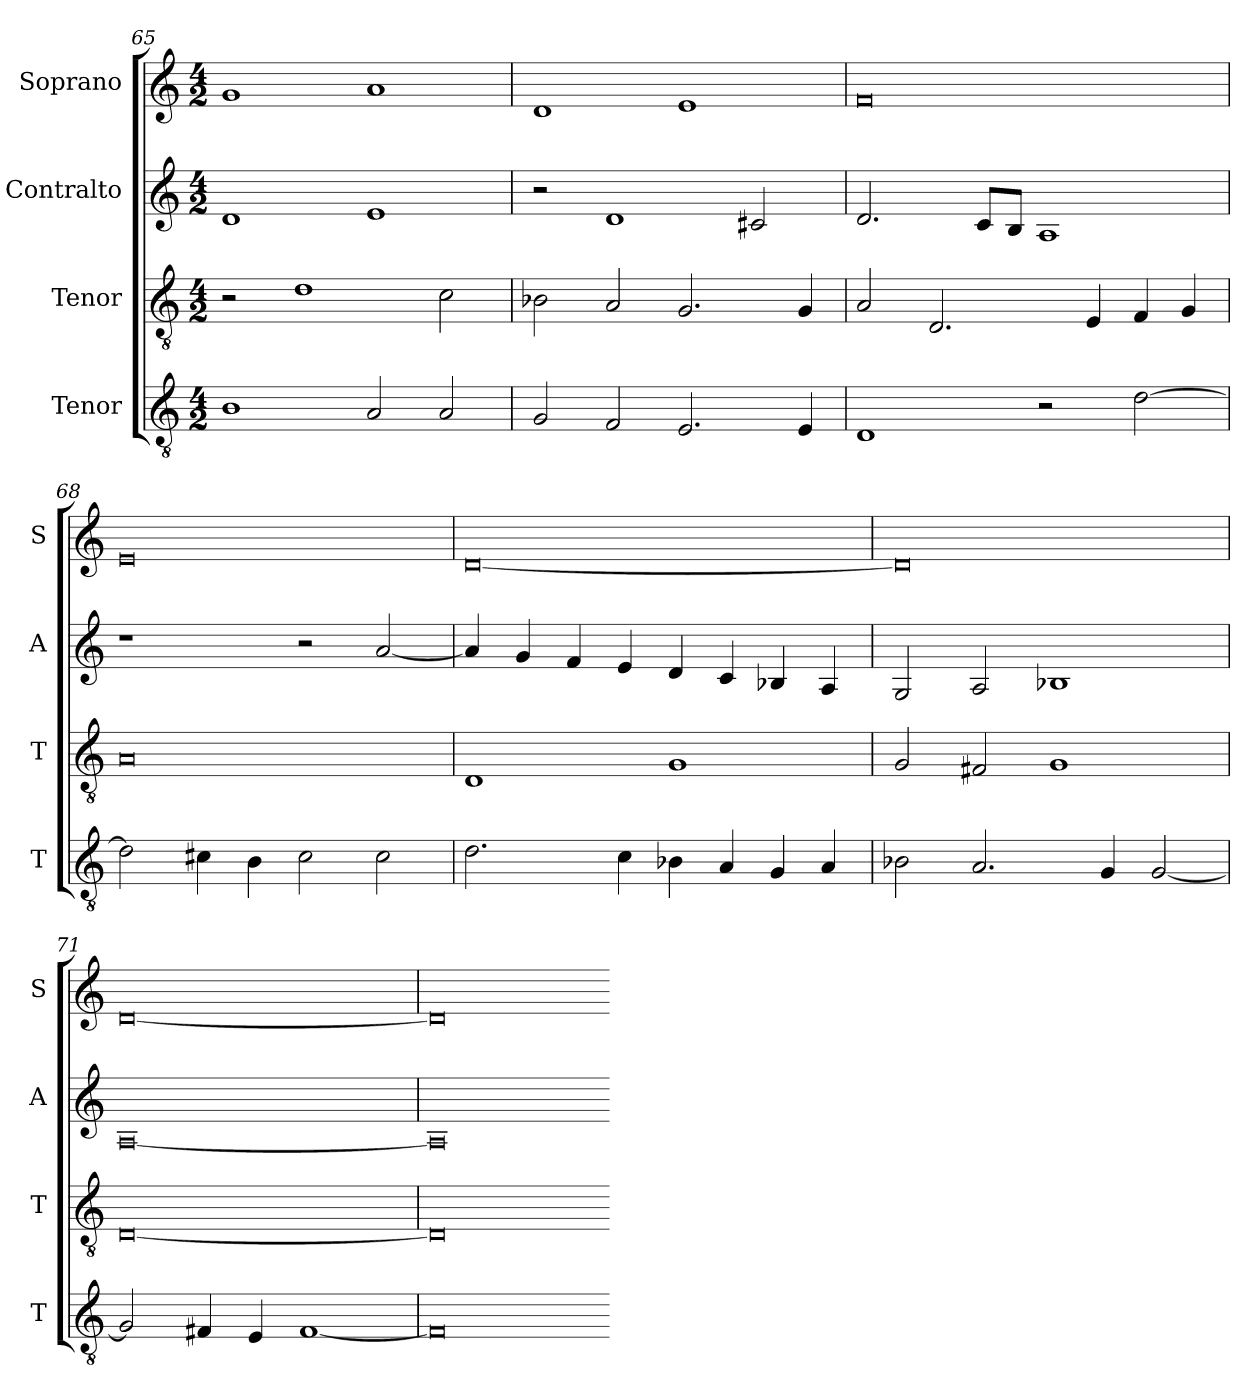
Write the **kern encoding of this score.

**kern	**kern	**kern	**kern
*part4	*part3	*part2	*part1
*staff4	*staff3	*staff2	*staff1
*I"Tenor	*I"Tenor	*I"Contralto	*I"Soprano
*I'T	*I'T	*I'A	*I'S
*clefGv2	*clefGv2	*clefG2	*clefG2
*k[]	*k[]	*k[]	*k[]
*D:dor	*D:dor	*D:dor	*D:dor
*M4/2	*M4/2	*M4/2	*M4/2
=65	=65	=65	=65
1B	2r	1d	1g
.	1d	.	.
2A	.	1e	1a
2A	2c	.	.
=66	=66	=66	=66
2G	2B-X	2r	1d
2F	2A	1d	.
2.E	2.G	.	1e
.	.	2c#X	.
4E	4G	.	.
=67	=67	=67	=67
1D	2A	2.d	0f
.	2.D	.	.
.	.	8c/L	.
.	.	8B/J	.
2r	.	1A	.
.	4E	.	.
[2d	4F	.	.
.	4G	.	.
=68	=68	=68	=68
2d]	0A	1r	0e
4c#X	.	.	.
4B	.	.	.
2c#	.	2r	.
2c#	.	[2a	.
=69	=69	=69	=69
2.d	1D	4a]	[0d
.	.	4g	.
.	.	4f	.
4c	.	4e	.
4B-X	1G	4d	.
4A	.	4c	.
4G	.	4B-X	.
4A	.	4A	.
=70	=70	=70	=70
2B-X	2G	2G	0d]
2.A	2F#X	2A	.
.	1G	1B-X	.
4G	.	.	.
[2G	.	.	.
=71	=71	=71	=71
2G]	[0D	[0A	[0d
4F#X	.	.	.
4E	.	.	.
[1F#	.	.	.
=72	=72	=72	=72
0F#]	0D]	0A]	0d]
=-	=-	=-	=-
*-	*-	*-	*-
